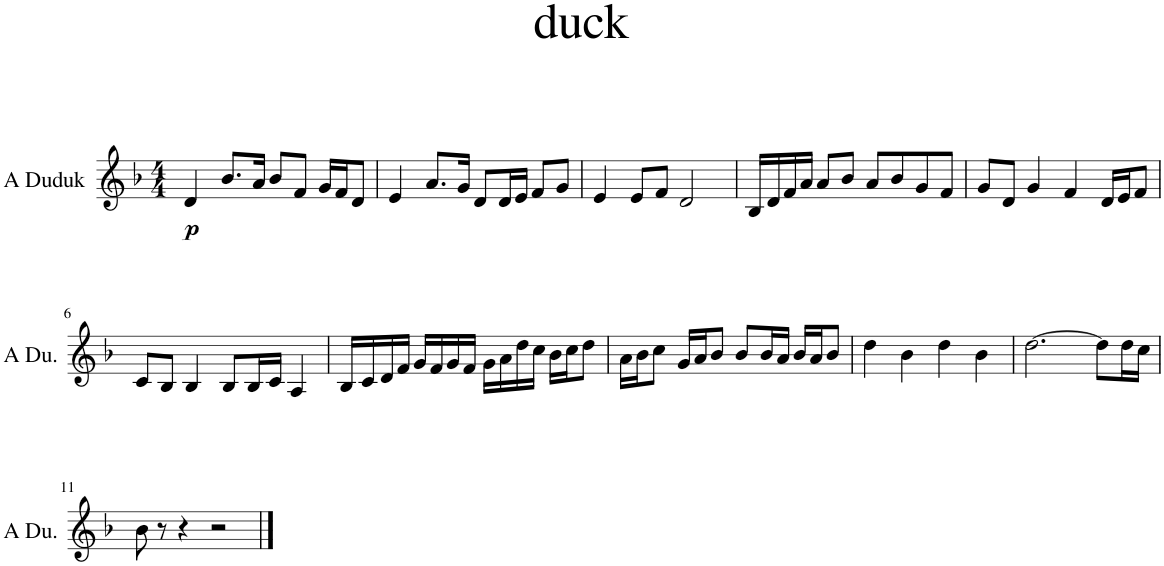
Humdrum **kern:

**kern	**dynam
*part1	*part1
*staff1	*staff1
*I"A Duduk	*
*I'A Du.	*
*clefG2	*
*Trd1c2	*
*k[b-]	*
*M4/4	*
=1	=1
!	!LO:DY:b
4d/	p
8.b-/L	.
16a/Jk	.
8b-/L	.
8f/J	.
16g/LL	.
16f/J	.
8d/J	.
=2	=2
4e/	.
8.a/L	.
16g/Jk	.
8d/L	.
16d/L	.
16e/JJ	.
8f/L	.
8g/J	.
=3	=3
4e/	.
8e/L	.
8f/J	.
2d/	.
=4	=4
16B-/LL	.
16d/	.
16f/	.
16a/JJ	.
8a/L	.
8b-/J	.
8a/L	.
8b-/	.
8g/	.
8f/J	.
=5	=5
8g/L	.
8d/J	.
4g/	.
4f/	.
16d/LL	.
16e/J	.
8f/J	.
!!LO:LB:g=z
=6	=6
8c/L	.
8B-/J	.
4B-/	.
8B-/L	.
16B-/L	.
16c/JJ	.
4A/	.
=7	=7
16B-/LL	.
16c/	.
16d/	.
16f/JJ	.
16g/LL	.
16f/	.
16g/	.
16f/JJ	.
16g\LL	.
16a\	.
16dd\	.
16cc\JJ	.
16b-\LL	.
16cc\J	.
8dd\J	.
=8	=8
16a\LL	.
16b-\J	.
8cc\J	.
16g/LL	.
16a/J	.
8b-/J	.
8b-/L	.
16b-/L	.
16a/JJ	.
16b-/LL	.
16a/J	.
8b-/J	.
=9	=9
4dd\	.
4b-\	.
4dd\	.
4b-\	.
=10	=10
[2.dd\	.
8dd\L]	.
16dd\L	.
16cc\JJ	.
!!LO:LB:g=z
=11	=11
8b-\	.
8r	.
4r	.
2r	.
==	==
*-	*-
